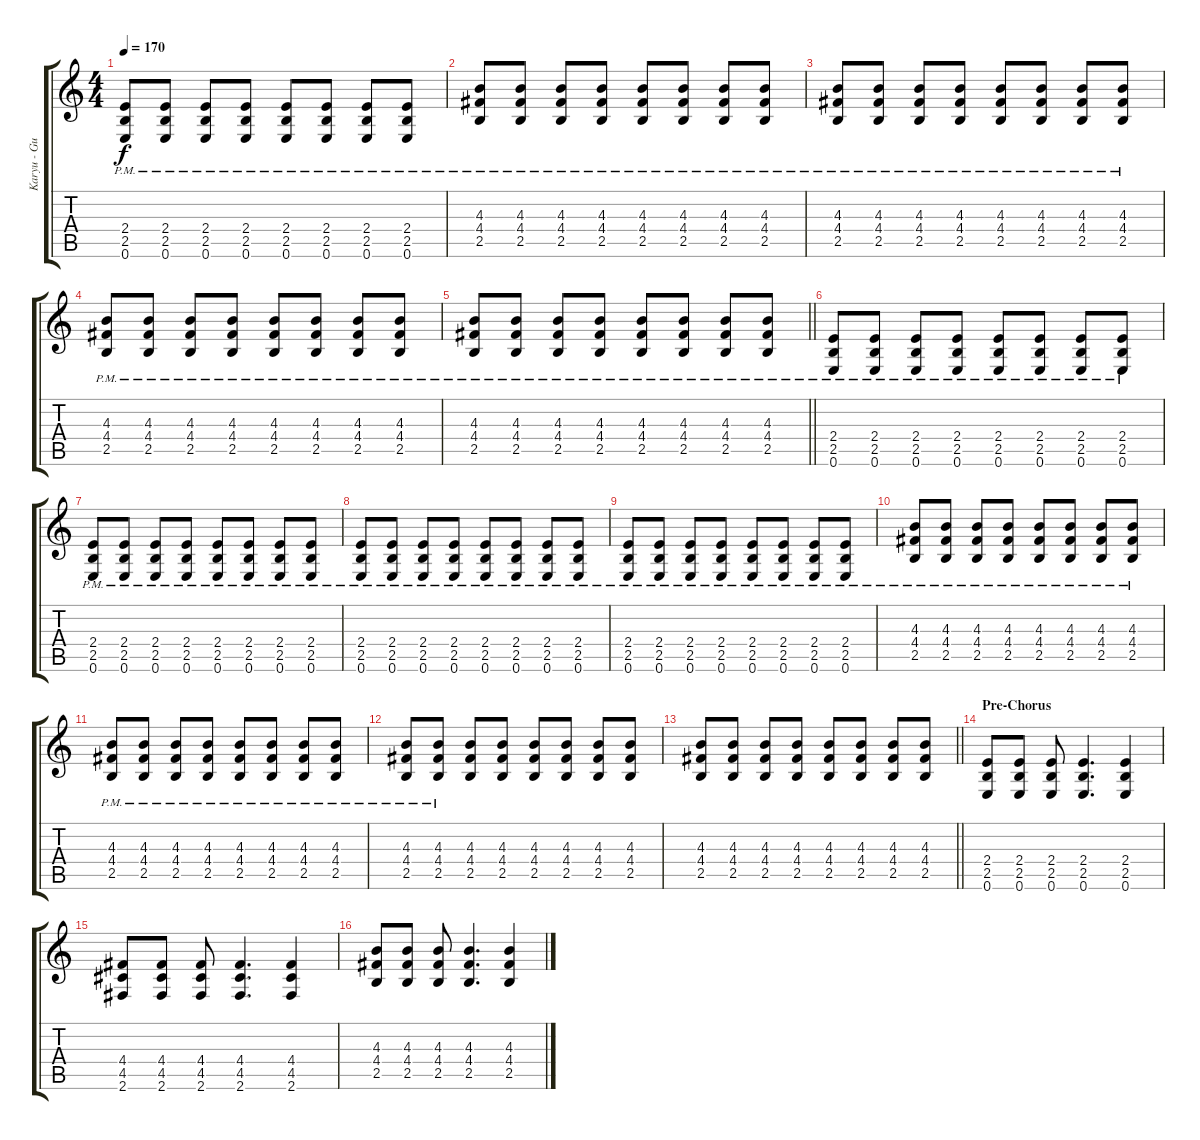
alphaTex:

\track ("Karyu - Guitar 2" "Karyu - Gu") {instrument distortionguitar}
\staff {score tabs}
\tuning (E4 B3 G3 D3 A2 E2) {hide}
\ts (4 4)
\tempo 170
\clef g2
\ks c
(2.4{pm} 2.5{pm} 0.6{pm}).8{dy f} (2.4{pm} 2.5{pm} 0.6{pm}).8 (2.4{pm} 2.5{pm} 0.6{pm}).8 (2.4{pm} 2.5{pm} 0.6{pm}).8 (2.4{pm} 2.5{pm} 0.6{pm}).8 (2.4{pm} 2.5{pm} 0.6{pm}).8 (2.4{pm} 2.5{pm} 0.6{pm}).8 (2.4{pm} 2.5{pm} 0.6{pm}).8 |
(4.3{pm} 4.4{pm} 2.5{pm}).8 (4.3{pm} 4.4{pm} 2.5{pm}).8 (4.3{pm} 4.4{pm} 2.5{pm}).8 (4.3{pm} 4.4{pm} 2.5{pm}).8 (4.3{pm} 4.4{pm} 2.5{pm}).8 (4.3{pm} 4.4{pm} 2.5{pm}).8 (4.3{pm} 4.4{pm} 2.5{pm}).8 (4.3{pm} 4.4{pm} 2.5{pm}).8 |
(4.3{pm} 4.4{pm} 2.5{pm}).8 (4.3{pm} 4.4{pm} 2.5{pm}).8 (4.3{pm} 4.4{pm} 2.5{pm}).8 (4.3{pm} 4.4{pm} 2.5{pm}).8 (4.3{pm} 4.4{pm} 2.5{pm}).8 (4.3{pm} 4.4{pm} 2.5{pm}).8 (4.3{pm} 4.4{pm} 2.5{pm}).8 (4.3{pm} 4.4{pm} 2.5{pm}).8 |
(4.3{pm} 4.4{pm} 2.5{pm}).8 (4.3{pm} 4.4{pm} 2.5{pm}).8 (4.3{pm} 4.4{pm} 2.5{pm}).8 (4.3{pm} 4.4{pm} 2.5{pm}).8 (4.3{pm} 4.4{pm} 2.5{pm}).8 (4.3{pm} 4.4{pm} 2.5{pm}).8 (4.3{pm} 4.4{pm} 2.5{pm}).8 (4.3{pm} 4.4{pm} 2.5{pm}).8 |
\barLineRight lightlight
(4.3{pm} 4.4{pm} 2.5{pm}).8 (4.3{pm} 4.4{pm} 2.5{pm}).8 (4.3{pm} 4.4{pm} 2.5{pm}).8 (4.3{pm} 4.4{pm} 2.5{pm}).8 (4.3{pm} 4.4{pm} 2.5{pm}).8 (4.3{pm} 4.4{pm} 2.5{pm}).8 (4.3{pm} 4.4{pm} 2.5{pm}).8 (4.3{pm} 4.4{pm} 2.5{pm}).8 |
\section ("" "")
(2.4{pm} 2.5{pm} 0.6{pm}).8 (2.4{pm} 2.5{pm} 0.6{pm}).8 (2.4{pm} 2.5{pm} 0.6{pm}).8 (2.4{pm} 2.5{pm} 0.6{pm}).8 (2.4{pm} 2.5{pm} 0.6{pm}).8 (2.4{pm} 2.5{pm} 0.6{pm}).8 (2.4{pm} 2.5{pm} 0.6{pm}).8 (2.4{pm} 2.5{pm} 0.6{pm}).8 |
(2.4{pm} 2.5{pm} 0.6{pm}).8 (2.4{pm} 2.5{pm} 0.6{pm}).8 (2.4{pm} 2.5{pm} 0.6{pm}).8 (2.4{pm} 2.5{pm} 0.6{pm}).8 (2.4{pm} 2.5{pm} 0.6{pm}).8 (2.4{pm} 2.5{pm} 0.6{pm}).8 (2.4{pm} 2.5{pm} 0.6{pm}).8 (2.4{pm} 2.5{pm} 0.6{pm}).8 |
(2.4{pm} 2.5{pm} 0.6{pm}).8 (2.4{pm} 2.5{pm} 0.6{pm}).8 (2.4{pm} 2.5{pm} 0.6{pm}).8 (2.4{pm} 2.5{pm} 0.6{pm}).8 (2.4{pm} 2.5{pm} 0.6{pm}).8 (2.4{pm} 2.5{pm} 0.6{pm}).8 (2.4{pm} 2.5{pm} 0.6{pm}).8 (2.4{pm} 2.5{pm} 0.6{pm}).8 |
(2.4{pm} 2.5{pm} 0.6{pm}).8 (2.4{pm} 2.5{pm} 0.6{pm}).8 (2.4{pm} 2.5{pm} 0.6{pm}).8 (2.4{pm} 2.5{pm} 0.6{pm}).8 (2.4{pm} 2.5{pm} 0.6{pm}).8 (2.4{pm} 2.5{pm} 0.6{pm}).8 (2.4{pm} 2.5{pm} 0.6{pm}).8 (2.4{pm} 2.5{pm} 0.6{pm}).8 |
(4.3{pm} 4.4{pm} 2.5{pm}).8 (4.3{pm} 4.4{pm} 2.5{pm}).8 (4.3{pm} 4.4{pm} 2.5{pm}).8 (4.3{pm} 4.4{pm} 2.5{pm}).8 (4.3{pm} 4.4{pm} 2.5{pm}).8 (4.3{pm} 4.4{pm} 2.5{pm}).8 (4.3{pm} 4.4{pm} 2.5{pm}).8 (4.3{pm} 4.4{pm} 2.5{pm}).8 |
(4.3{pm} 4.4{pm} 2.5{pm}).8 (4.3{pm} 4.4{pm} 2.5{pm}).8 (4.3{pm} 4.4{pm} 2.5{pm}).8 (4.3{pm} 4.4{pm} 2.5{pm}).8 (4.3{pm} 4.4{pm} 2.5{pm}).8 (4.3{pm} 4.4{pm} 2.5{pm}).8 (4.3{pm} 4.4{pm} 2.5{pm}).8 (4.3{pm} 4.4{pm} 2.5{pm}).8 |
(4.3{pm} 4.4{pm} 2.5{pm}).8 (4.3{pm} 4.4{pm} 2.5{pm}).8 (4.3 4.4 2.5).8 (4.3 4.4 2.5).8 (4.3 4.4 2.5).8 (4.3 4.4 2.5).8 (4.3 4.4 2.5).8 (4.3 4.4 2.5).8 |
\barLineRight lightlight
(4.3 4.4 2.5).8 (4.3 4.4 2.5).8 (4.3 4.4 2.5).8 (4.3 4.4 2.5).8 (4.3 4.4 2.5).8 (4.3 4.4 2.5).8 (4.3 4.4 2.5).8 (4.3 4.4 2.5).8 |
\section ("" "Pre-Chorus")
(2.4 2.5 0.6).8 (2.4 2.5 0.6).8 (2.4 2.5 0.6).8 (2.4 2.5 0.6).4{d} (2.4 2.5 0.6).4 |
(4.4 4.5 2.6).8 (4.4 4.5 2.6).8 (4.4 4.5 2.6).8 (4.4 4.5 2.6).4{d} (4.4 4.5 2.6).4 |
(4.3 4.4 2.5).8 (4.3 4.4 2.5).8 (4.3 4.4 2.5).8 (4.3 4.4 2.5).4{d} (4.3 4.4 2.5).4
